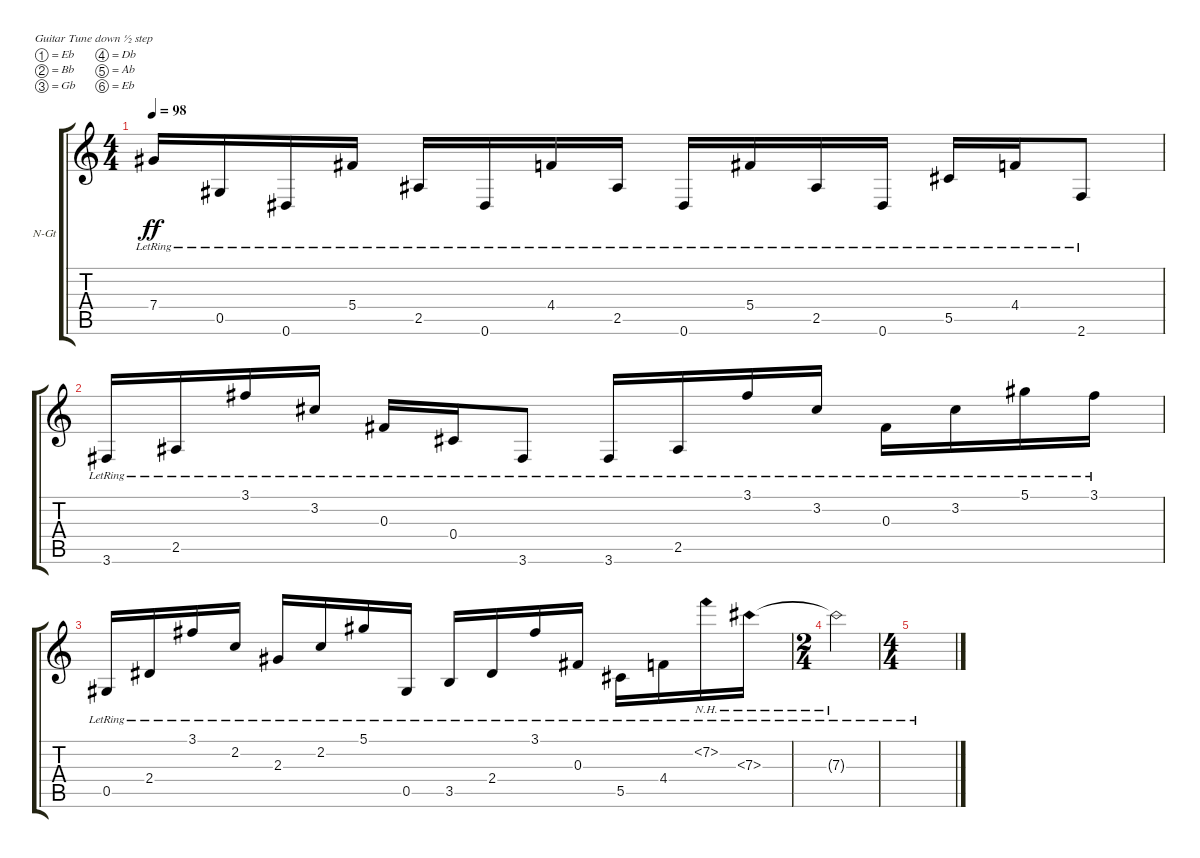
\bracketExtendMode groupsimilarinstruments
\firstSystemTrackNameOrientation horizontal
\otherSystemsTrackNameOrientation horizontal
\track ("Nylon Guitar" "N-Gt") {instrument acousticguitarnylon}
\staff {score tabs}
\tuning (Eb4 Bb3 Gb3 Db3 Ab2 Eb2)
\ts (4 4)
\tempo 98
\clef g2
\ks c
7.4{lr}.16{dy ff} 0.5{lr}.16 0.6{lr}.16 5.4{lr}.16 2.5{lr}.16 0.6{lr}.16 4.4{lr}.16 2.5{lr}.16 0.6{lr}.16 5.4{lr}.16 2.5{lr}.16 0.6{lr}.16 5.5{lr}.16 4.4{lr}.16 2.6{lr}.8 |
3.6{lr}.16 2.5{lr}.16 3.1{lr}.16 3.2{lr}.16 0.3{lr}.16 0.4{lr}.16 3.6{lr}.8 3.6{lr}.16 2.5{lr}.16 3.1{lr}.16 3.2{lr}.16 0.3{lr}.16 3.2{lr}.16 5.1{lr}.16 3.1{lr}.16 |
0.5{lr}.16 2.4{lr}.16 3.1{lr}.16 2.2{lr}.16 2.3{lr}.16 2.2{lr}.16 5.1{lr}.16 0.5{lr}.16 3.5{lr}.16 2.4{lr}.16 3.1{lr}.16 0.3{lr}.16 5.5{lr}.16 4.4{lr}.16 7.2{nh lr}.16 7.3{nh lr}.16 |
\ts (2 4)
7.3{nh lr t}.2 |
\ts (4 4)
